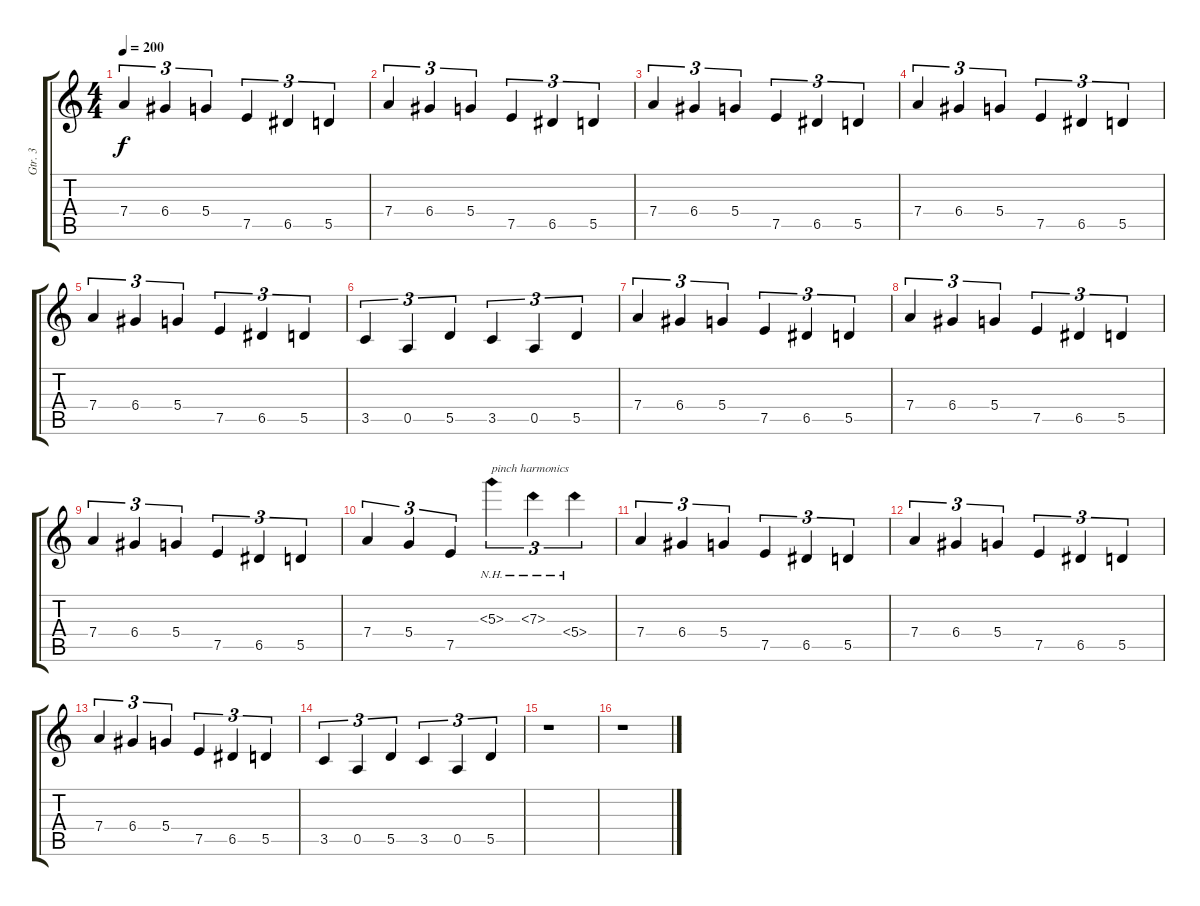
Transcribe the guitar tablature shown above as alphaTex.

\track ("Gtr. 3" "Gtr. 3") {instrument distortionguitar}
\staff {score tabs}
\tuning (E4 B3 G3 D3 A2 E2) {hide}
\ts (4 4)
\tempo 200
\clef g2
\ks c
7.4.4{tu (3 2) dy f} 6.4.4{tu (3 2)} 5.4.4{tu (3 2)} 7.5.4{tu (3 2)} 6.5.4{tu (3 2)} 5.5.4{tu (3 2)} |
7.4.4{tu (3 2)} 6.4.4{tu (3 2)} 5.4.4{tu (3 2)} 7.5.4{tu (3 2)} 6.5.4{tu (3 2)} 5.5.4{tu (3 2)} |
7.4.4{tu (3 2)} 6.4.4{tu (3 2)} 5.4.4{tu (3 2)} 7.5.4{tu (3 2)} 6.5.4{tu (3 2)} 5.5.4{tu (3 2)} |
7.4.4{tu (3 2)} 6.4.4{tu (3 2)} 5.4.4{tu (3 2)} 7.5.4{tu (3 2)} 6.5.4{tu (3 2)} 5.5.4{tu (3 2)} |
7.4.4{tu (3 2)} 6.4.4{tu (3 2)} 5.4.4{tu (3 2)} 7.5.4{tu (3 2)} 6.5.4{tu (3 2)} 5.5.4{tu (3 2)} |
3.5.4{tu (3 2)} 0.5.4{tu (3 2)} 5.5.4{tu (3 2)} 3.5.4{tu (3 2)} 0.5.4{tu (3 2)} 5.5.4{tu (3 2)} |
7.4.4{tu (3 2)} 6.4.4{tu (3 2)} 5.4.4{tu (3 2)} 7.5.4{tu (3 2)} 6.5.4{tu (3 2)} 5.5.4{tu (3 2)} |
7.4.4{tu (3 2)} 6.4.4{tu (3 2)} 5.4.4{tu (3 2)} 7.5.4{tu (3 2)} 6.5.4{tu (3 2)} 5.5.4{tu (3 2)} |
7.4.4{tu (3 2)} 6.4.4{tu (3 2)} 5.4.4{tu (3 2)} 7.5.4{tu (3 2)} 6.5.4{tu (3 2)} 5.5.4{tu (3 2)} |
7.4.4{tu (3 2)} 5.4.4{tu (3 2)} 7.5.4{tu (3 2)} 5.3{nh}.4{tu (3 2) txt "pinch harmonics"} 7.3{nh}.4{tu (3 2)} 5.4{nh}.4{tu (3 2)} |
7.4.4{tu (3 2)} 6.4.4{tu (3 2)} 5.4.4{tu (3 2)} 7.5.4{tu (3 2)} 6.5.4{tu (3 2)} 5.5.4{tu (3 2)} |
7.4.4{tu (3 2)} 6.4.4{tu (3 2)} 5.4.4{tu (3 2)} 7.5.4{tu (3 2)} 6.5.4{tu (3 2)} 5.5.4{tu (3 2)} |
7.4.4{tu (3 2)} 6.4.4{tu (3 2)} 5.4.4{tu (3 2)} 7.5.4{tu (3 2)} 6.5.4{tu (3 2)} 5.5.4{tu (3 2)} |
3.5.4{tu (3 2)} 0.5.4{tu (3 2)} 5.5.4{tu (3 2)} 3.5.4{tu (3 2)} 0.5.4{tu (3 2)} 5.5.4{tu (3 2)} |
r.1 |
r.1
